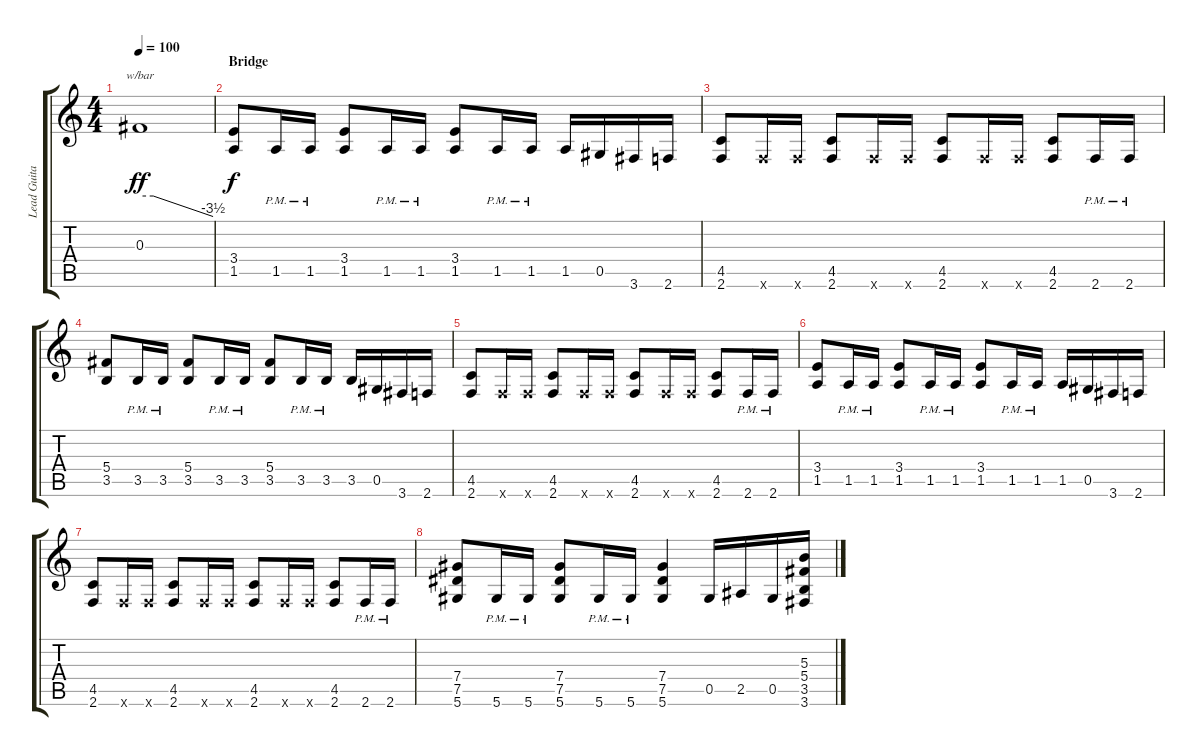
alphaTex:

\track ("Lead Guitar" "Lead Guita") {instrument overdrivenguitar}
\staff {score tabs}
\tuning (Eb4 Bb3 Gb3 Db3 Ab2 Eb2) {hide}
\ts (4 4)
\tempo 100
\clef g2
\ks c
0.3.1{tbe (custom default 0 0 11 0 60 -14) dy ff} |
\section ("" "Bridge")
(3.4 1.5).8{dy f} 1.5{pm}.16 1.5{pm}.16 (3.4 1.5).8 1.5{pm}.16 1.5{pm}.16 (3.4 1.5).8 1.5{pm}.16 1.5{pm}.16 1.5.16 0.5.16 3.6.16 2.6.16 |
(4.5 2.6).8 2.6{x}.16 2.6{x}.16 (4.5 2.6).8 2.6{x}.16 2.6{x}.16 (4.5 2.6).8 2.6{x}.16 2.6{x}.16 (4.5 2.6).8 2.6{pm}.16 2.6{pm}.16 |
(5.4 3.5).8 3.5{pm}.16 3.5{pm}.16 (5.4 3.5).8 3.5{pm}.16 3.5{pm}.16 (5.4 3.5).8 3.5{pm}.16 3.5{pm}.16 3.5.16 0.5.16 3.6.16 2.6.16 |
(4.5 2.6).8 2.6{x}.16 2.6{x}.16 (4.5 2.6).8 2.6{x}.16 2.6{x}.16 (4.5 2.6).8 2.6{x}.16 2.6{x}.16 (4.5 2.6).8 2.6{pm}.16 2.6{pm}.16 |
(3.4 1.5).8 1.5{pm}.16 1.5{pm}.16 (3.4 1.5).8 1.5{pm}.16 1.5{pm}.16 (3.4 1.5).8 1.5{pm}.16 1.5{pm}.16 1.5.16 0.5.16 3.6.16 2.6.16 |
(4.5 2.6).8 2.6{x}.16 2.6{x}.16 (4.5 2.6).8 2.6{x}.16 2.6{x}.16 (4.5 2.6).8 2.6{x}.16 2.6{x}.16 (4.5 2.6).8 2.6{pm}.16 2.6{pm}.16 |
(7.4 7.5 5.6).8 5.6{pm}.16 5.6{pm}.16 (7.4 7.5 5.6).8 5.6{pm}.16 5.6{pm}.16 (7.4 7.5 5.6).4 0.5.16 2.5.16 0.5.16 (5.3 5.4 3.5 3.6).16
